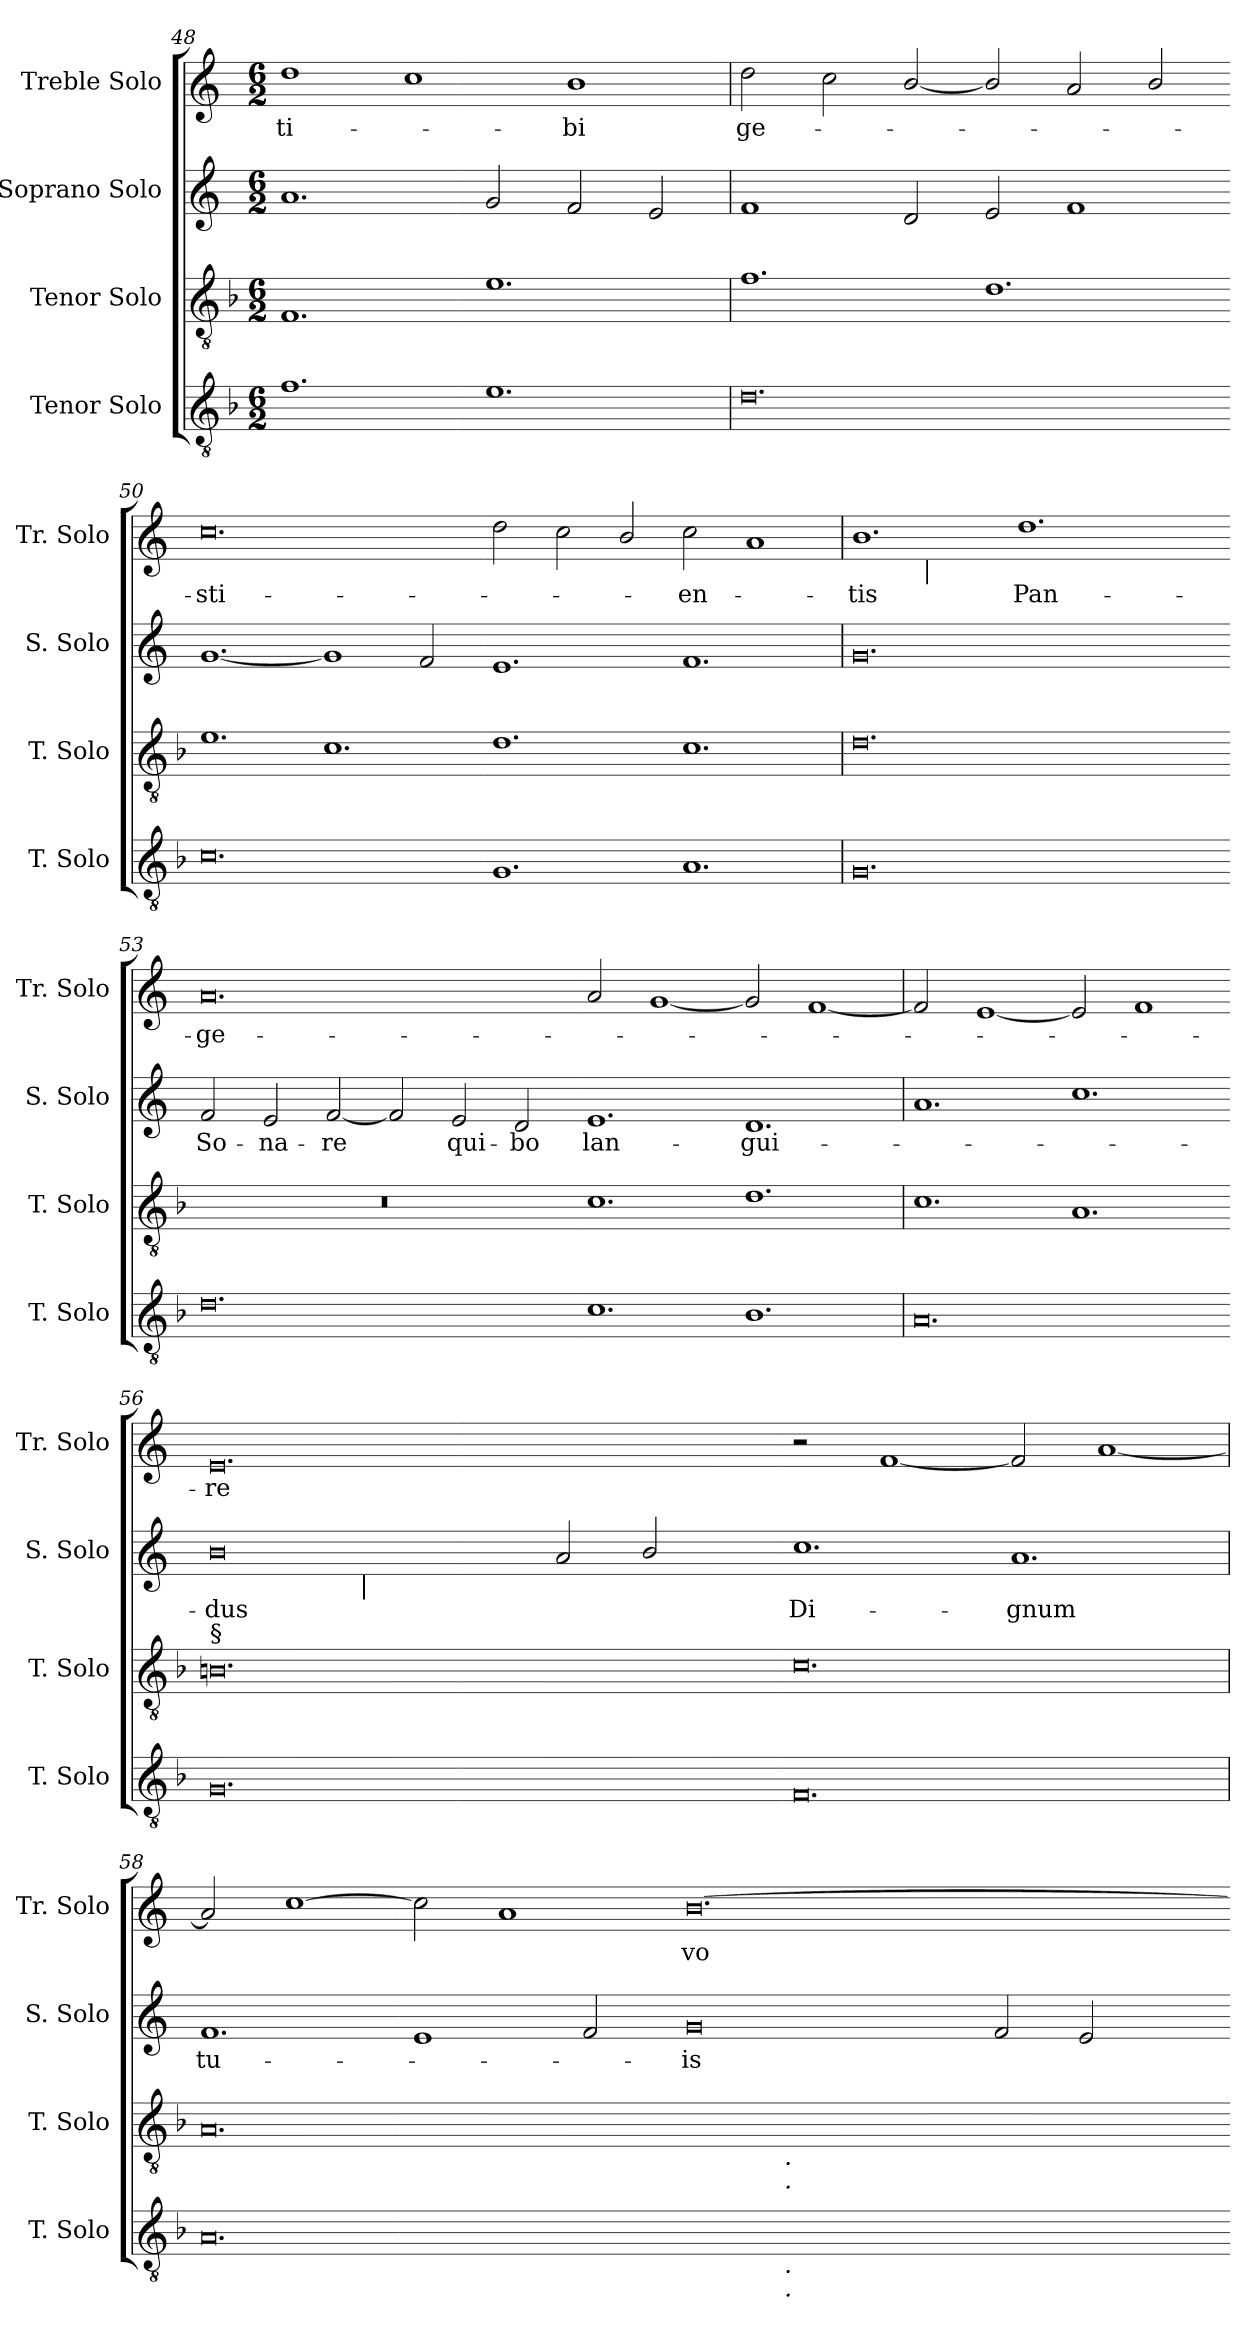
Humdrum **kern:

**kern	**kern	**kern	**text	**kern	**text
*part4	*part3	*part2	*part2	*part1	*part1
*staff4	*staff3	*staff2	*staff2	*staff1	*staff1
*I"Tenor Solo	*I"Tenor Solo	*I"Soprano Solo	*	*I"Treble Solo	*
*I'T. Solo	*I'T. Solo	*I'S. Solo	*	*I'Tr. Solo	*
*clefGv2	*clefGv2	*clefG2	*	*clefG2	*
*ITrd7c12	*ITrd7c12	*	*	*	*
*k[b-]	*k[b-]	*k[]	*	*k[]	*
*F:	*F:	*C:	*	*C:	*
*M6/2	*M6/2	*M6/2	*	*M6/2	*
=48	=48	=48	=48	=48	=48
!	!	!	!	!	!LO:LY:b:color=#000000
1.Fi	1.FFi	1.ai	.	1ddi	ti-
.	.	.	.	1cci	.
1.Ei	1.Ei	2gi/	.	.	.
!	!	!	!	!	!LO:LY:b:color=#000000
.	.	2fi/	.	1bi	-bi
.	.	2ei/	.	.	.
!!LO:PB:g=z
=49	=49	=49	=49	=49	=49
!	!	!	!	!	!LO:LY:b:color=#000000
0.Di	1.Fi	1fi	.	2ddi\	ge-
.	.	.	.	2cci\	.
.	.	2di/	.	[<2bi/	.
.	1.Di	2ei/	.	2bi/]	.
.	.	1fi	.	2ai/	.
.	.	.	.	2bi/	.
=50-	=50-	=50-	=50-	=50-	=50-
!	!	!	!	!	!LO:LY:b:color=#000000
0.Ci	1.Ei	[<1.gi	.	0.cci	-sti-
.	1.Ci	1gi]	.	.	.
.	.	2fi/	.	.	.
=51-	=51-	=51-	=51-	=51-	=51-
1.GGi	1.Di	1.ei	.	2ddi\	.
.	.	.	.	2cci\	.
.	.	.	.	2bi/	.
!	!	!	!	!	!LO:LY:b:color=#000000
1.AAi	1.Ci	1.fi	.	2cci\	-en-
.	.	.	.	1ai	.
=52	=52	=52	=52	=52	=52
!	!	!	!	!	!LO:LY:b:color=#000000
*	*	*	*	*^	*
0.GGi	0.Di	0.gi	.	1.bi	2ryy	-tis
.	.	.	.	.	128.ryy	.
!	!	!	!	!	!LO:TX:b:i:t=|	!
.	.	.	.	.	1ryy	.
!	!	!	!	!	!	!LO:LY:b:color=#000000
.	.	.	.	1.ddi	.	Pan-
.	.	.	.	.	1ryy	.
.	.	.	.	.	4ryy	.
.	.	.	.	.	8ryy	.
.	.	.	.	.	16ryy	.
.	.	.	.	.	32ryy	.
.	.	.	.	.	64ryy	.
.	.	.	.	.	256ryy	.
=53-	=53-	=53-	=53-	=53-	=53-	=53-
!	!LO:N:vis=1	!	!	!	!	!
*	*	*	*	*v	*v	*
*	*	*	*	*^	*
!	!	!	!LO:LY:b:color=#000000	!	!	!
*	*	*	*	*v	*v	*
*	*	*	*	*^	*
!	!	!	!	!	!	!LO:LY:b:color=#000000
*	*	*	*	*v	*v	*
0.Di	0.r	2fi/	So-	0.ai	-ge-
!	!	!	!LO:LY:b:color=#000000	!	!
.	.	2ei/	-na-	.	.
!	!	!	!LO:LY:b:color=#000000	!	!
.	.	[<2fi/	-re	.	.
.	.	2fi/]	.	.	.
!	!	!	!LO:LY:b:color=#000000	!	!
.	.	2ei/	qui-	.	.
!	!	!	!LO:LY:b:color=#000000	!	!
.	.	2di/	-bo	.	.
=54-	=54-	=54-	=54-	=54-	=54-
!	!	!	!LO:LY:b:color=#000000	!	!
1.Ci	1.Ci	1.ei	lan-	2ai/	.
.	.	.	.	[<1gi	.
!	!	!	!LO:LY:b:color=#000000	!	!
1.BB-i	1.Di	1.di	-gui-	2gi/]	.
.	.	.	.	[<1fi	.
!!LO:LB:g=z
=55	=55	=55	=55	=55	=55
0.AAi	1.Ci	1.ai	.	2fi/]	.
.	.	.	.	[<1ei	.
.	1.AAi	1.cci	.	2ei/]	.
.	.	.	.	1fi	.
=56-	=56-	=56-	=56-	=56-	=56-
!	!	!	!LO:LY:b:color=#000000	!	!
!	!LO:TX:a:t=§	!	!	!	!
!	!	!	!	!	!LO:LY:b:color=#000000
*	*	*^	*	*	*
0.GGi	0.BBni	0bi	2ryy	-dus	0.ei	-re
.	.	.	8ryy	.	.	.
.	.	.	16ryy	.	.	.
.	.	.	1024ryy	.	.	.
!	!	!	!LO:TX:b:i:t=|	!	!	!
.	.	.	1ryy	.	.	.
.	.	.	1ryy	.	.	.
.	.	2ai/	.	.	.	.
.	.	2bi/	.	.	.	.
.	.	.	4ryy	.	.	.
.	.	.	32ryy	.	.	.
.	.	.	64ryy	.	.	.
.	.	.	128...ryy	.	.	.
*	*	*v	*v	*	*	*
=57-	=57-	=57-	=57-	=57-	=57-
*	*	*^	*	*	*
!	!	!	!	!LO:LY:b:color=#000000	!	!
*	*	*v	*v	*	*	*
0.FFi	0.Ci	1.cci	Di-	2r	.
.	.	.	.	[<1fi	.
!	!	!	!LO:LY:b:color=#000000	!	!
.	.	1.ai	-gnum	2fi/]	.
.	.	.	.	[<1ai	.
=58	=58	=58	=58	=58	=58
!	!	!	!LO:LY:b:color=#000000	!	!
0.AAi	0.AAi	1.fi	tu-	2ai/]	.
.	.	.	.	[>1cci	.
.	.	1ei	.	2cci\]	.
.	.	.	.	1ai	.
.	.	2fi/	.	.	.
=59-	=59-	=59-	=59-	=59-	=59-
!	!	!	!LO:LY:b:color=#000000	!	!
!	!LO:TX:a:t=§	!	!	!	!
!	!	!	!	!	!LO:LY:b:color=#000000
*^	*^	*	*	*	*
[<0.GGiyy	2ryy	[<0.BBniyy	2ryy	0gi	-is	[<0.bi	vo-
.	64.ryy	.	64.ryy	.	.	.	.
!	!	!	!LO:TX:b:i:t=.	!	!	!	!
!	!	!	!LO:TX:b:i:t=.	!	!	!	!
!	!LO:TX:b:i:t=.	!	!	!	!	!	!
!	!LO:TX:b:i:t=.	!	!	!	!	!	!
.	1ryy	.	1ryy	.	.	.	.
.	1ryy	.	1ryy	.	.	.	.
.	.	.	.	2fi/	.	.	.
.	.	.	.	2ei/	.	.	.
.	4ryy	.	4ryy	.	.	.	.
.	8ryy	.	8ryy	.	.	.	.
.	16ryy	.	16ryy	.	.	.	.
.	32ryy	.	32ryy	.	.	.	.
.	128ryy	.	128ryy	.	.	.	.
*v	*v	*	*	*	*	*	*
*	*v	*v	*	*	*	*
=-	=-	=-	=-	=-	=-
*-	*-	*-	*-	*-	*-
